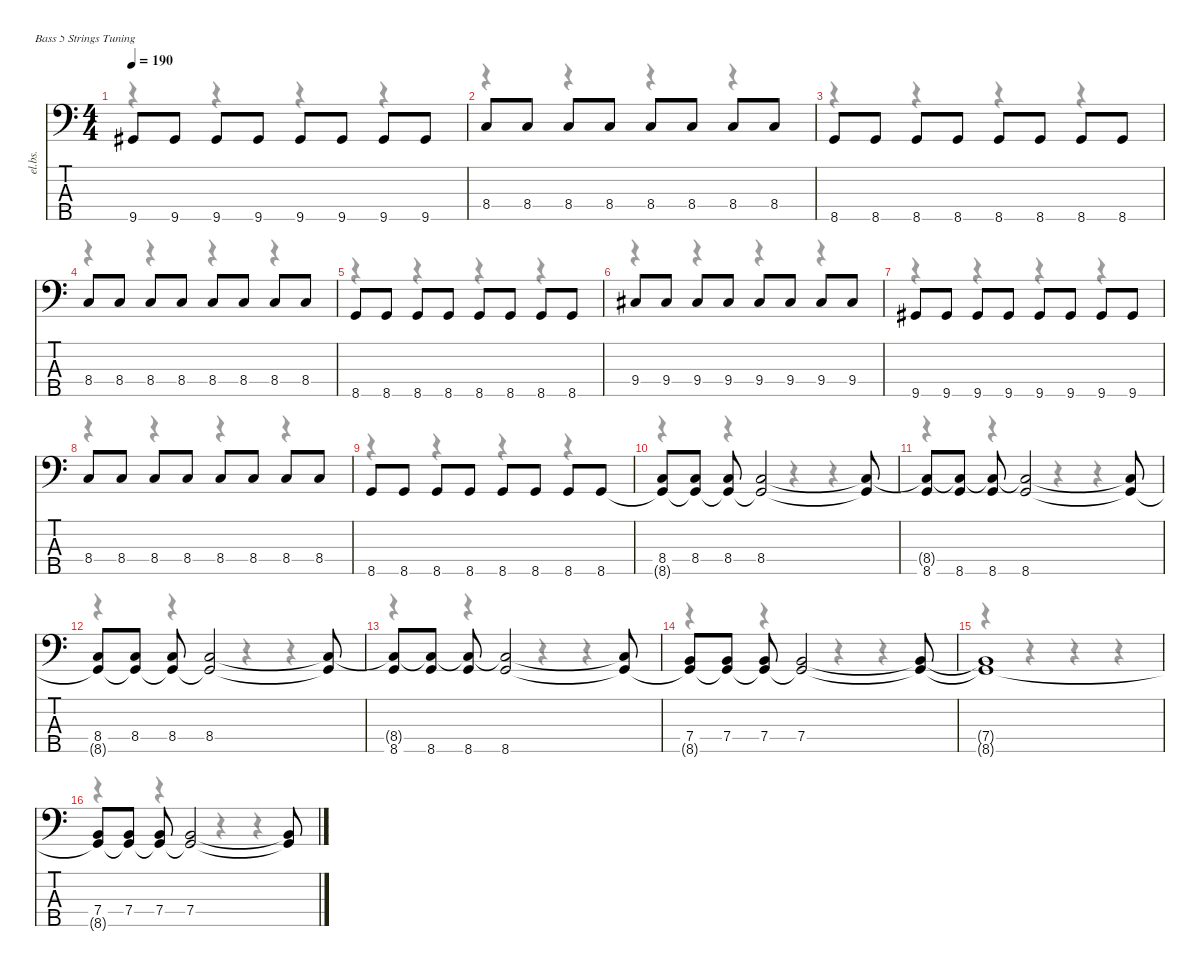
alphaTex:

\defaultSystemsLayout 4
\hideDynamics
\bracketExtendMode nobrackets
\track ("Bass" "el.bs.") {instrument electricbasspick}
\staff {score tabs}
\tuning (G2 D2 A1 E1 B0)
\voice
\ts (4 4)
\tempo 190
\clef f4
\ks c
9.5{acc #}.8{dy f beam Up} 9.5{acc #}.8{beam Up} 9.5{acc #}.8{beam Up} 9.5{acc #}.8{beam Up} 9.5{acc #}.8{beam Up} 9.5{acc #}.8{beam Up} 9.5{acc #}.8{beam Up} 9.5{acc #}.8{beam Up} |
8.4.8{beam Up} 8.4.8{beam Up} 8.4.8{beam Up} 8.4.8{beam Up} 8.4.8{beam Up} 8.4.8{beam Up} 8.4.8{beam Up} 8.4.8{beam Up} |
8.5.8{beam Up} 8.5.8{beam Up} 8.5.8{beam Up} 8.5.8{beam Up} 8.5.8{beam Up} 8.5.8{beam Up} 8.5.8{beam Up} 8.5.8{beam Up} |
8.4.8{beam Up} 8.4.8{beam Up} 8.4.8{beam Up} 8.4.8{beam Up} 8.4.8{beam Up} 8.4.8{beam Up} 8.4.8{beam Up} 8.4.8{beam Up} |
8.5.8 8.5.8 8.5.8 8.5.8 8.5.8 8.5.8 8.5.8 8.5.8 |
9.4{acc #}.8 9.4{acc #}.8 9.4{acc #}.8 9.4{acc #}.8 9.4{acc #}.8 9.4{acc #}.8 9.4{acc #}.8 9.4{acc #}.8 |
9.5{acc #}.8 9.5{acc #}.8 9.5{acc #}.8 9.5{acc #}.8 9.5{acc #}.8 9.5{acc #}.8 9.5{acc #}.8 9.5{acc #}.8 |
8.4.8 8.4.8 8.4.8 8.4.8 8.4.8 8.4.8 8.4.8 8.4.8 |
8.5.8 8.5.8 8.5.8 8.5.8 8.5.8 8.5.8 8.5.8 8.5.8 |
(8.4 8.5{t}).8 (8.4 8.5{t}).8 (8.4 8.5{t}).8 (8.4 8.5{t}).2 (8.4{t} 8.5{t}).8 |
(8.5 8.4{t}).8 (8.5 8.4{t}).8 (8.5 8.4{t}).8 (8.5 8.4{t}).2 (8.4{t} 8.5{t}).8 |
(8.4 8.5{t}).8 (8.4 8.5{t}).8 (8.4 8.5{t}).8 (8.4 8.5{t}).2 (8.4{t} 8.5{t}).8 |
(8.5 8.4{t}).8 (8.5 8.4{t}).8 (8.5 8.4{t}).8 (8.5 8.4{t}).2 (8.4{t} 8.5{t}).8 |
(7.4 8.5{t}).8 (7.4 8.5{t}).8 (7.4 8.5{t}).8 (7.4 8.5{t}).2 (7.4{t} 8.5{t}).8 |
(7.4{t} 8.5{t}).1 |
(7.4 8.5{t}).8 (7.4 8.5{t}).8 (7.4 8.5{t}).8 (7.4 8.5{t}).2 (7.4{t} 8.5{t}).8
\voice
\clef f4
\ottava regular
\simile none
\ks c
r.4{dy mf beam Down} r.4{beam Down} r.4{beam Down} r.4{beam Down} |
r.4{beam Down} r.4{beam Down} r.4{beam Down} r.4{beam Down} |
r.4{beam Down} r.4{beam Down} r.4{beam Down} r.4{beam Down} |
r.4{beam Down} r.4{beam Down} r.4{beam Down} r.4{beam Down} |
r.4 r.4 r.4 r.4 |
r.4 r.4 r.4 r.4 |
r.4 r.4 r.4 r.4 |
r.4 r.4 r.4 r.4 |
r.4 r.4 r.4 r.4 |
r.4 r.4 r.4 r.4 |
r.4 r.4 r.4 r.4 |
r.4 r.4 r.4 r.4 |
r.4 r.4 r.4 r.4 |
r.4 r.4 r.4 r.4 |
r.4 r.4 r.4 r.4 |
r.4 r.4 r.4 r.4
